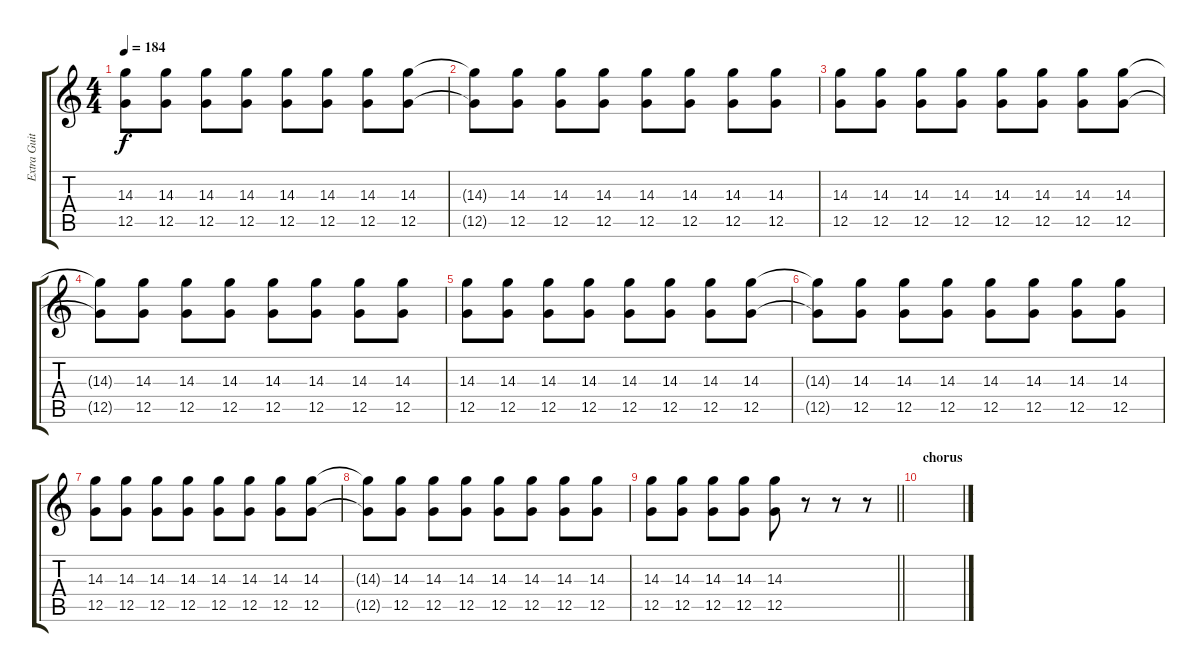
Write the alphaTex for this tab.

\track ("Extra Guitar" "Extra Guit") {instrument overdrivenguitar}
\staff {score tabs}
\tuning (D4 A3 F3 C3 G2 C2) {hide}
\ts (4 4)
\tempo 184
\clef g2
\ks c
(14.3 12.5).8{dy f} (14.3 12.5).8 (14.3 12.5).8 (14.3 12.5).8 (14.3 12.5).8 (14.3 12.5).8 (14.3 12.5).8 (14.3 12.5).8 |
(14.3{t} 12.5{t}).8 (14.3 12.5).8 (14.3 12.5).8 (14.3 12.5).8 (14.3 12.5).8 (14.3 12.5).8 (14.3 12.5).8 (14.3 12.5).8 |
(14.3 12.5).8 (14.3 12.5).8 (14.3 12.5).8 (14.3 12.5).8 (14.3 12.5).8 (14.3 12.5).8 (14.3 12.5).8 (14.3 12.5).8 |
(14.3{t} 12.5{t}).8 (14.3 12.5).8 (14.3 12.5).8 (14.3 12.5).8 (14.3 12.5).8 (14.3 12.5).8 (14.3 12.5).8 (14.3 12.5).8 |
(14.3 12.5).8 (14.3 12.5).8 (14.3 12.5).8 (14.3 12.5).8 (14.3 12.5).8 (14.3 12.5).8 (14.3 12.5).8 (14.3 12.5).8 |
(14.3{t} 12.5{t}).8 (14.3 12.5).8 (14.3 12.5).8 (14.3 12.5).8 (14.3 12.5).8 (14.3 12.5).8 (14.3 12.5).8 (14.3 12.5).8 |
(14.3 12.5).8 (14.3 12.5).8 (14.3 12.5).8 (14.3 12.5).8 (14.3 12.5).8 (14.3 12.5).8 (14.3 12.5).8 (14.3 12.5).8 |
(14.3{t} 12.5{t}).8 (14.3 12.5).8 (14.3 12.5).8 (14.3 12.5).8 (14.3 12.5).8 (14.3 12.5).8 (14.3 12.5).8 (14.3 12.5).8 |
\barLineRight lightlight
(14.3 12.5).8 (14.3 12.5).8 (14.3 12.5).8 (14.3 12.5).8 (14.3 12.5).8 r.8 r.8 r.8 |
\section ("" "chorus")
